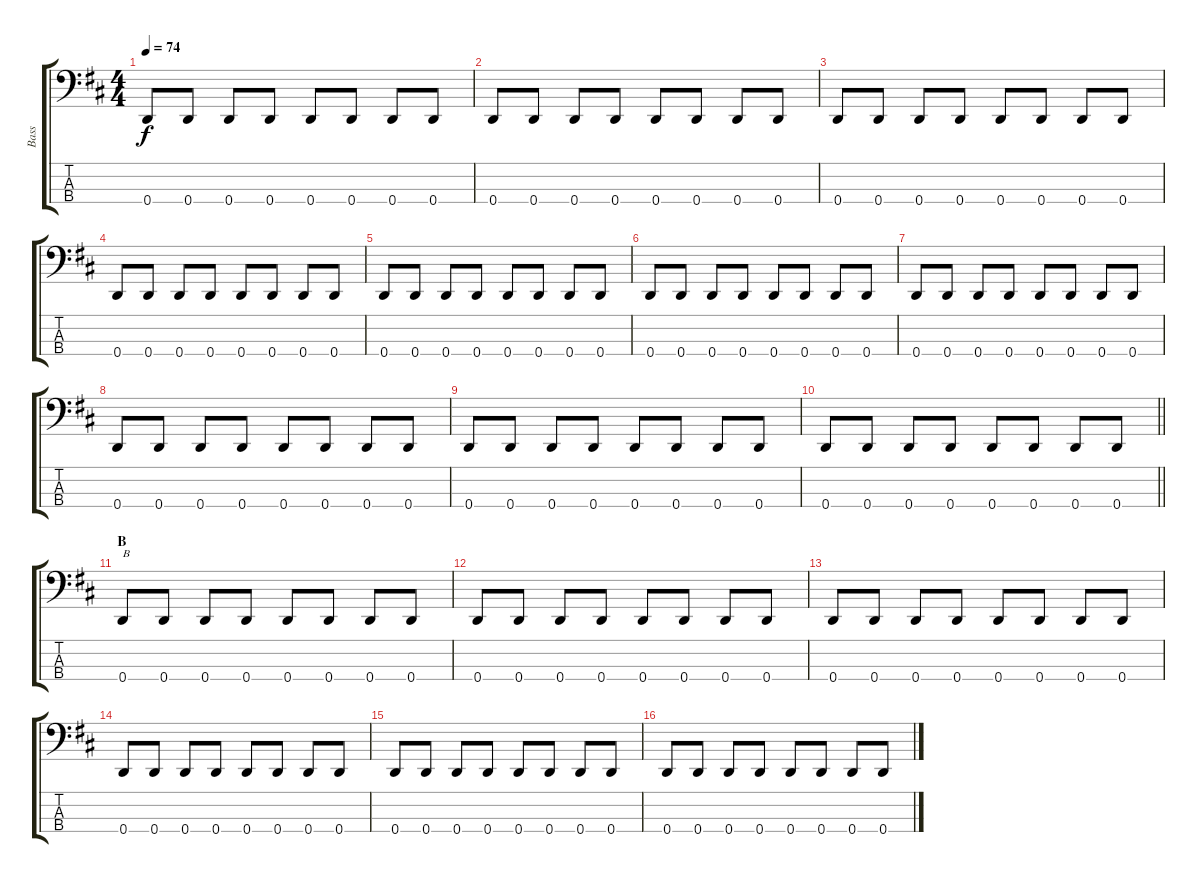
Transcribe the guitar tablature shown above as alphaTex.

\track ("Bass" "Bass") {instrument electricbasspick}
\staff {score tabs}
\tuning (G2 D2 A1 D1) {hide}
\ts (4 4)
\tempo 74
\clef f4
\ks d
0.4.8{dy f} 0.4.8 0.4.8 0.4.8 0.4.8 0.4.8 0.4.8 0.4.8 |
0.4.8 0.4.8 0.4.8 0.4.8 0.4.8 0.4.8 0.4.8 0.4.8 |
0.4.8 0.4.8 0.4.8 0.4.8 0.4.8 0.4.8 0.4.8 0.4.8 |
0.4.8 0.4.8 0.4.8 0.4.8 0.4.8 0.4.8 0.4.8 0.4.8 |
0.4.8 0.4.8 0.4.8 0.4.8 0.4.8 0.4.8 0.4.8 0.4.8 |
0.4.8 0.4.8 0.4.8 0.4.8 0.4.8 0.4.8 0.4.8 0.4.8 |
0.4.8 0.4.8 0.4.8 0.4.8 0.4.8 0.4.8 0.4.8 0.4.8 |
0.4.8 0.4.8 0.4.8 0.4.8 0.4.8 0.4.8 0.4.8 0.4.8 |
0.4.8 0.4.8 0.4.8 0.4.8 0.4.8 0.4.8 0.4.8 0.4.8 |
\barLineRight lightlight
0.4.8 0.4.8 0.4.8 0.4.8 0.4.8 0.4.8 0.4.8 0.4.8 |
\section ("" "B")
0.4.8{txt "B"} 0.4.8 0.4.8 0.4.8 0.4.8 0.4.8 0.4.8 0.4.8 |
0.4.8 0.4.8 0.4.8 0.4.8 0.4.8 0.4.8 0.4.8 0.4.8 |
0.4.8 0.4.8 0.4.8 0.4.8 0.4.8 0.4.8 0.4.8 0.4.8 |
0.4.8 0.4.8 0.4.8 0.4.8 0.4.8 0.4.8 0.4.8 0.4.8 |
0.4.8 0.4.8 0.4.8 0.4.8 0.4.8 0.4.8 0.4.8 0.4.8 |
0.4.8 0.4.8 0.4.8 0.4.8 0.4.8 0.4.8 0.4.8 0.4.8
